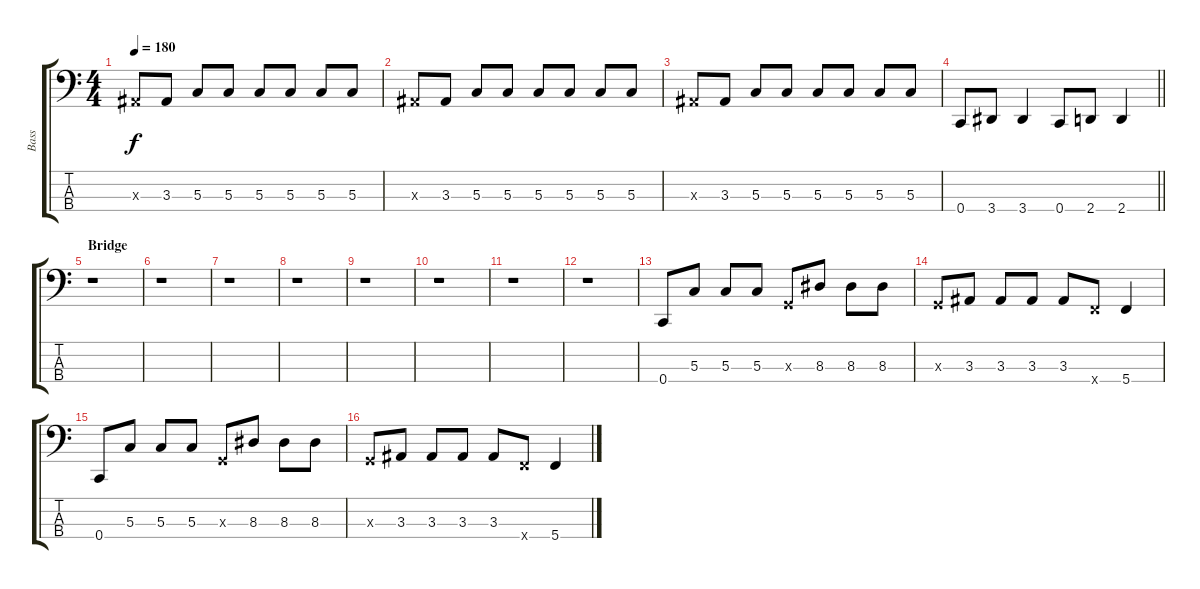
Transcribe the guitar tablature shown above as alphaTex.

\track ("Bass" "Bass") {instrument electricbasspick}
\staff {score tabs}
\tuning (F2 C2 G1 C1) {hide}
\ts (4 4)
\tempo 180
\clef f4
\ks c
3.3{x}.8{dy f} 3.3.8 5.3.8 5.3.8 5.3.8 5.3.8 5.3.8 5.3.8 |
3.3{x}.8 3.3.8 5.3.8 5.3.8 5.3.8 5.3.8 5.3.8 5.3.8 |
3.3{x}.8 3.3.8 5.3.8 5.3.8 5.3.8 5.3.8 5.3.8 5.3.8 |
\barLineRight lightlight
0.4.8 3.4.8 3.4.4 0.4.8 2.4.8 2.4.4 |
\section ("" "Bridge")
r.1 |
r.1 |
r.1 |
r.1 |
r.1 |
r.1 |
r.1 |
r.1 |
0.4.8 5.3.8 5.3.8 5.3.8 0.3{x}.8 8.3.8 8.3.8 8.3.8 |
0.3{x}.8 3.3.8 3.3.8 3.3.8 3.3.8 5.4{x}.8 5.4.4 |
0.4.8 5.3.8 5.3.8 5.3.8 0.3{x}.8 8.3.8 8.3.8 8.3.8 |
0.3{x}.8 3.3.8 3.3.8 3.3.8 3.3.8 5.4{x}.8 5.4.4
